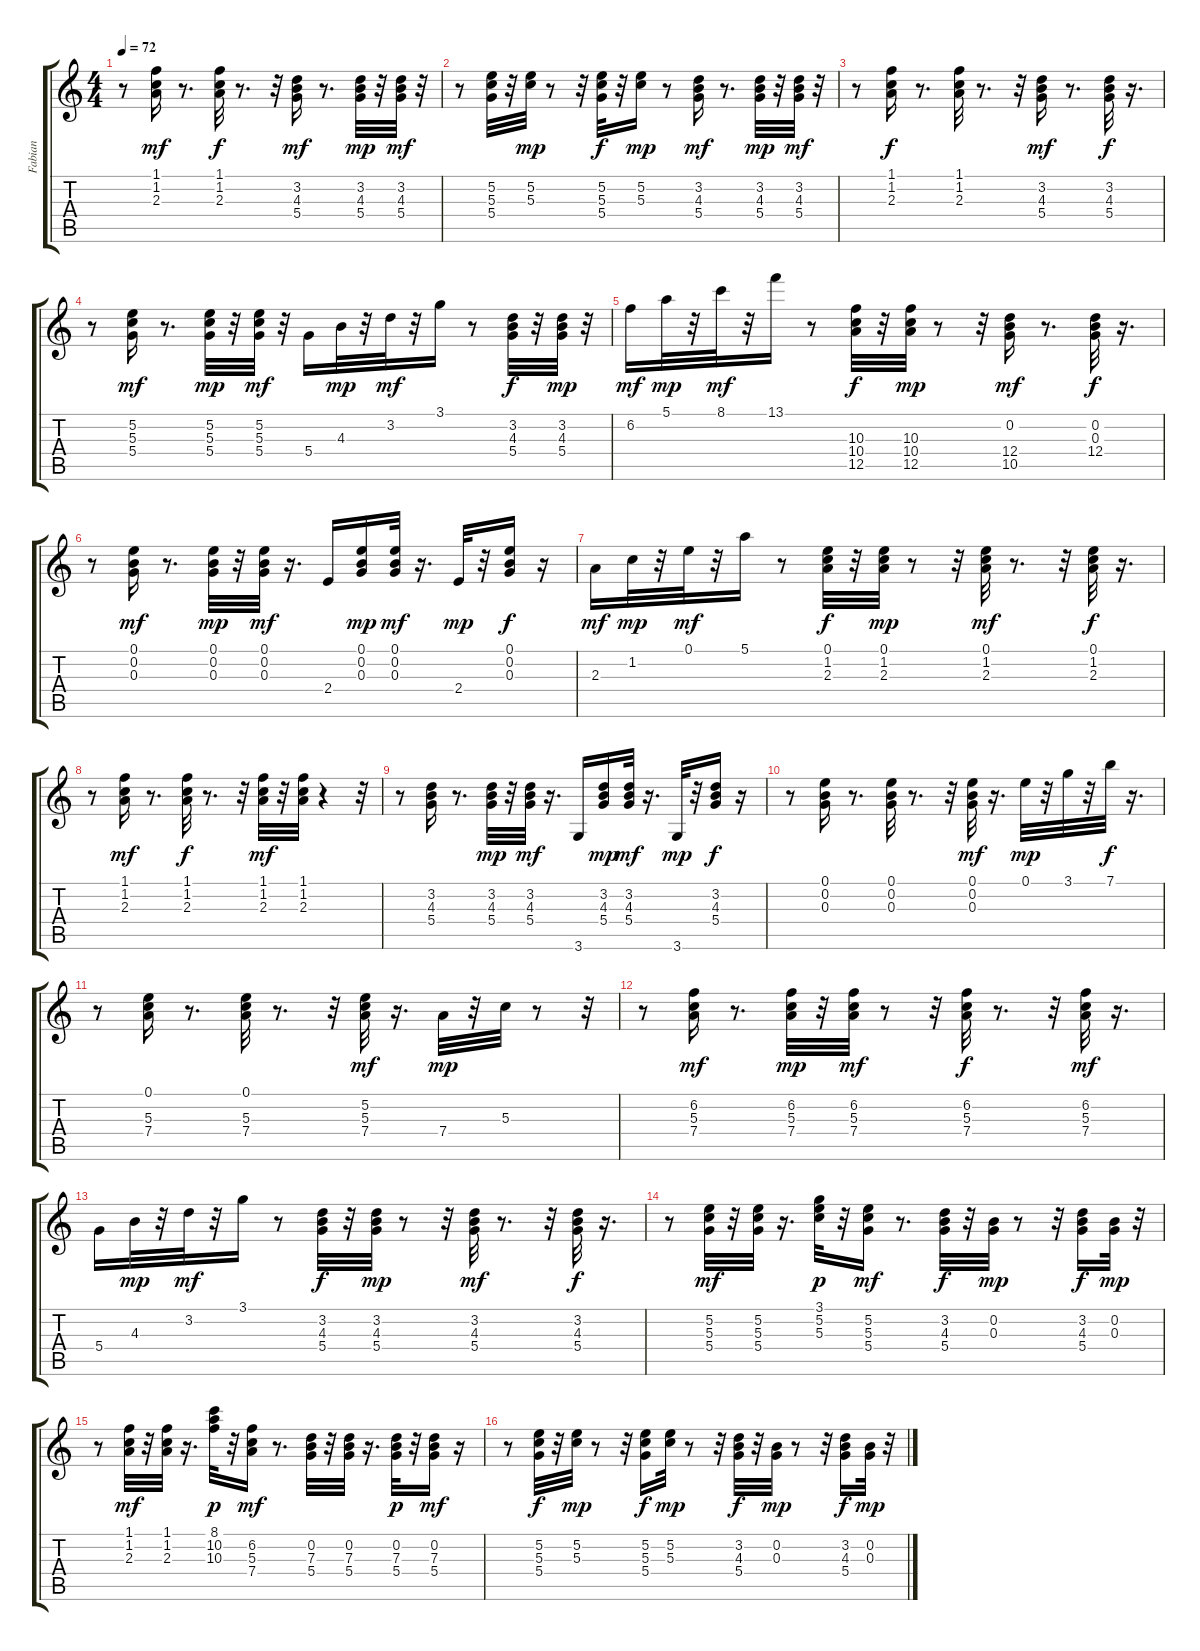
\track ("Fabian" "Fabian") {instrument electricguitarmuted}
\staff {score tabs}
\tuning (E4 B3 G3 D3 A2 E2) {hide}
\ts (4 4)
\tempo 72
\clef g2
\ks c
r.8{dy mf} (1.1 1.2 2.3).16 r.8{d} (1.1 1.2 2.3).32{dy f} r.8{d} r.32 (3.2 4.3 5.4).16{dy mf} r.8{d} (3.2 4.3 5.4).32{dy mp} r.32 (3.2 4.3 5.4).32{dy mf} r.32 |
r.8 (5.2 5.3 5.4).32 r.32 (5.2 5.3).32{dy mp} r.8 r.32 (5.2 5.3 5.4).32{dy f} r.32 (5.2 5.3).16{dy mp} r.8 (3.2 4.3 5.4).16{dy mf} r.8{d} (3.2 4.3 5.4).32{dy mp} r.32 (3.2 4.3 5.4).32{dy mf} r.32 |
r.8 (1.1 1.2 2.3).16{dy f} r.8{d} (1.1 1.2 2.3).32 r.8{d} r.32 (3.2 4.3 5.4).16{dy mf} r.8{d} (3.2 4.3 5.4).32{dy f} r.16{d} |
r.8 (5.2 5.3 5.4).16{dy mf} r.8{d} (5.2 5.3 5.4).32{dy mp} r.32 (5.2 5.3 5.4).32{dy mf} r.32 5.4.16 4.3.32{dy mp} r.32 3.2.32{dy mf} r.32 3.1.16 r.8 (3.2 4.3 5.4).32{dy f} r.32 (3.2 4.3 5.4).32{dy mp} r.32 |
6.2.16{dy mf} 5.1.32{dy mp} r.32 8.1.32{dy mf} r.32 13.1.16 r.8 (10.3 10.4 12.5).32{dy f} r.32 (10.3 10.4 12.5).32{dy mp} r.8 r.32 (0.2 12.4 10.5).16{dy mf} r.8{d} (0.2 0.3 12.4).32{dy f} r.16{d} |
r.8 (0.1 0.2 0.3).16{dy mf} r.8{d} (0.1 0.2 0.3).32{dy mp} r.32 (0.1 0.2 0.3).32{dy mf} r.16{d} 2.4.16 (0.1 0.2 0.3).16{dy mp} (0.1 0.2 0.3).32{dy mf} r.16{d} 2.4.32{dy mp} r.32 (0.1 0.2 0.3).16{dy f} r.16 |
2.3.16{dy mf} 1.2.32{dy mp} r.32 0.1.32{dy mf} r.32 5.1.16 r.8 (0.1 1.2 2.3).32{dy f} r.32 (0.1 1.2 2.3).32{dy mp} r.8 r.32 (0.1 1.2 2.3).32{dy mf} r.8{d} r.32 (0.1 1.2 2.3).32{dy f} r.16{d} |
r.8 (1.1 1.2 2.3).16{dy mf} r.8{d} (1.1 1.2 2.3).32{dy f} r.8{d} r.32 (1.1 1.2 2.3).32{dy mf} r.32 (1.1 1.2 2.3).32 r.4 r.32 |
r.8 (3.2 4.3 5.4).16 r.8{d} (3.2 4.3 5.4).32{dy mp} r.32 (3.2 4.3 5.4).32{dy mf} r.16{d} 3.6.16 (3.2 4.3 5.4).16{dy mp} (3.2 4.3 5.4).32{dy mf} r.16{d} 3.6.32{dy mp} r.32 (3.2 4.3 5.4).16{dy f} r.16 |
r.8 (0.1 0.2 0.3).16 r.8{d} (0.1 0.2 0.3).32 r.8{d} r.32 (0.1 0.2 0.3).32{dy mf} r.16{d} 0.1.32{dy mp} r.32 3.1.32 r.32 7.1.32{dy f} r.16{d} |
r.8 (0.1 5.3 7.4).16 r.8{d} (0.1 5.3 7.4).32 r.8{d} r.32 (5.2 5.3 7.4).32{dy mf} r.16{d} 7.4.32{dy mp} r.32 5.3.32 r.8 r.32 |
r.8 (6.2 5.3 7.4).16{dy mf} r.8{d} (6.2 5.3 7.4).32{dy mp} r.32 (6.2 5.3 7.4).32{dy mf} r.8 r.32 (6.2 5.3 7.4).32{dy f} r.8{d} r.32 (6.2 5.3 7.4).32{dy mf} r.16{d} |
5.4.16 4.3.32{dy mp} r.32 3.2.32{dy mf} r.32 3.1.16 r.8 (3.2 4.3 5.4).32{dy f} r.32 (3.2 4.3 5.4).32{dy mp} r.8 r.32 (3.2 4.3 5.4).32{dy mf} r.8{d} r.32 (3.2 4.3 5.4).32{dy f} r.16{d} |
r.8 (5.2 5.3 5.4).32{dy mf} r.32 (5.2 5.3 5.4).32 r.16{d} (3.1 5.2 5.3).32{dy p} r.32 (5.2 5.3 5.4).16{dy mf} r.8{d} (3.2 4.3 5.4).32{dy f} r.32 (0.2 0.3).32{dy mp} r.8 r.32 (3.2 4.3 5.4).16{dy f} (0.2 0.3).32{dy mp} r.32 |
r.8 (1.1 1.2 2.3).32{dy mf} r.32 (1.1 1.2 2.3).32 r.16{d} (8.1 10.2 10.3).32{dy p} r.32 (6.2 5.3 7.4).16{dy mf} r.8{d} (0.2 7.3 5.4).32 r.32 (0.2 7.3 5.4).32 r.16{d} (0.2 7.3 5.4).32{dy p} r.32 (0.2 7.3 5.4).16{dy mf} r.16 |
r.8 (5.2 5.3 5.4).32{dy f} r.32 (5.2 5.3).32{dy mp} r.8 r.32 (5.2 5.3 5.4).16{dy f} (5.2 5.3).32{dy mp} r.8 r.32 (3.2 4.3 5.4).32{dy f} r.32 (0.2 0.3).32{dy mp} r.8 r.32 (3.2 4.3 5.4).16{dy f} (0.2 0.3).32{dy mp} r.32
